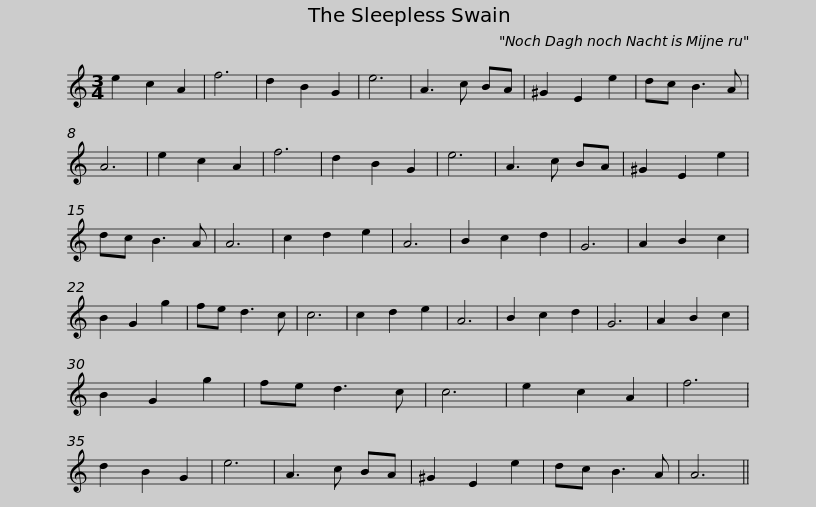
X:1
L:1/8
M:3/4
I:linebreak $
K:C
V:1 treble
V:1
 e2 c2 A2 | f6 | d2 B2 G2 | e6 | A3 c BA | %5
 ^G2 E2 e2 | dc B3 A | A6 | e2 c2 A2 | f6 | %10
 d2 B2 G2 | e6 | A3 c BA |$ ^G2 E2 e2 | dc B3 A | %15
 A6 | c2 d2 e2 | A6 | B2 c2 d2 | G6 | %20
 A2 B2 c2 | B2 G2 g2 | fe d3 c | c6 | c2 d2 e2 | %25
 A6 | B2 c2 d2 |$ G6 | A2 B2 c2 | B2 G2 g2 | %30
 fe d3 c | c6 | e2 c2 A2 | f6 | d2 B2 G2 | %35
 e6 | A3 c BA | ^G2 E2 e2 | dc B3 A | A6 || %40
